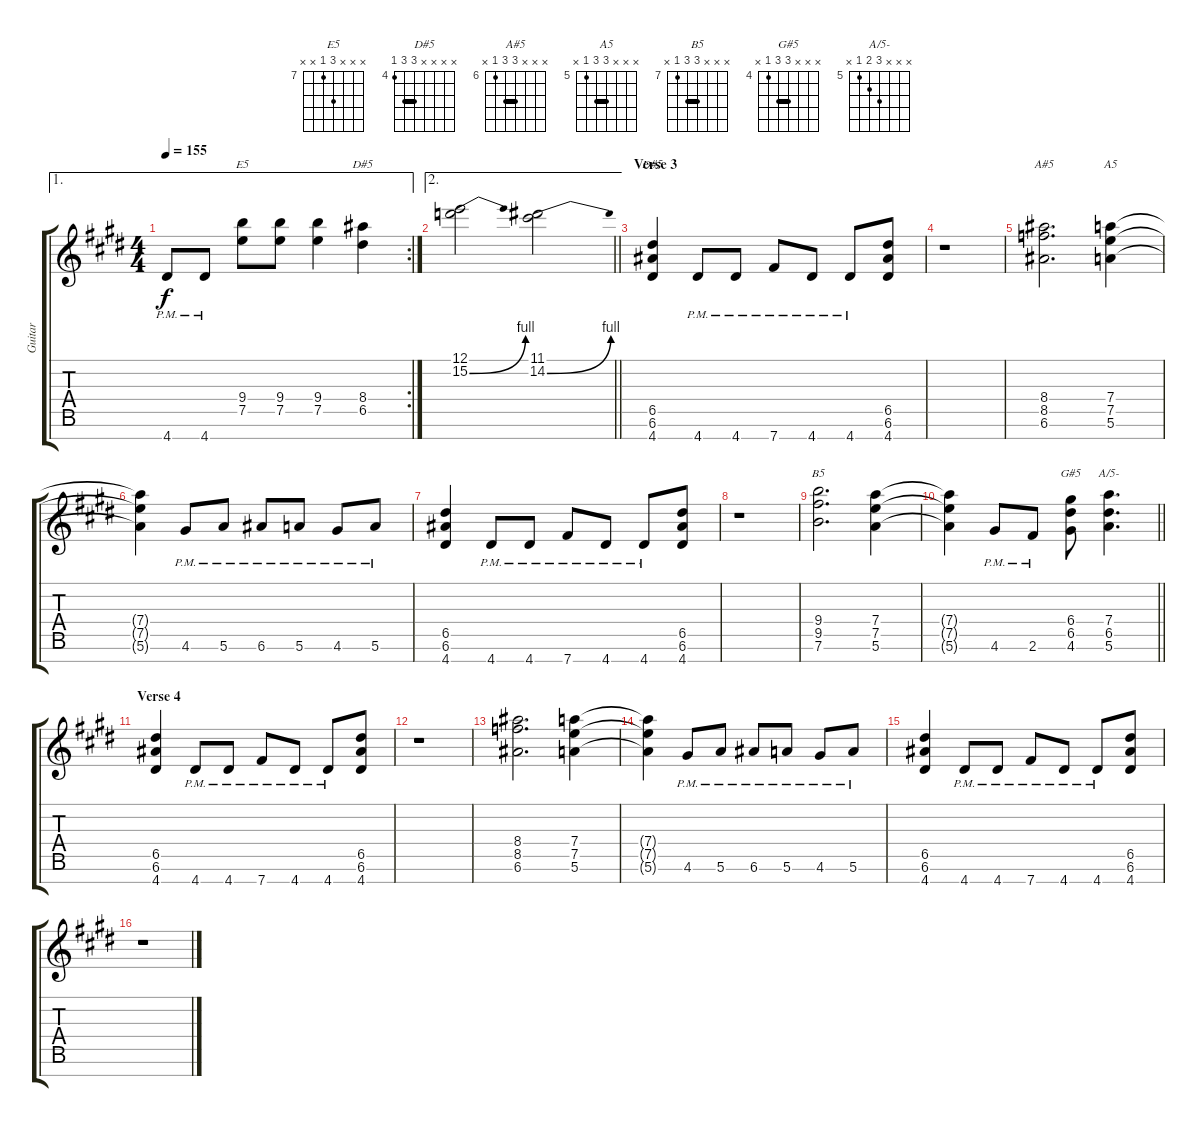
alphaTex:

\track ("Guitar" "Guitar") {instrument distortionguitar}
\staff {score tabs}
\tuning (E4 B3 G3 D3 A2 E2 B1) {hide}
\chord ("E5" x x x 9 7 x x) {firstfret 7}
\chord ("D#5" x x x 8 6 x x) {firstfret 6}
\chord ("D#5" x x x x 6 6 4) {firstfret 4 barre 6}
\chord ("A#5" x x x 8 8 6 x) {firstfret 6 barre 8}
\chord ("A5" x x x 7 7 5 x) {firstfret 5 barre 7}
\chord ("B5" x x x 9 9 7 x) {firstfret 7 barre 9}
\chord ("G#5" x x x 6 6 4 x) {firstfret 4 barre 6}
\chord ("A/5-" x x x 7 6 5 x) {firstfret 5}
\ae 1
\rc 2
\ts (4 4)
\tempo 155
\clef g2
\ks e
4.7{pm}.8{ot 8vb dy f} 4.7{pm}.8{ot 8vb} (9.4 7.5).8{ch "E5" ot 8vb} (9.4 7.5).8{ot 8vb} (9.4 7.5).4{ot 8vb} (8.4 6.5).4{ch "D#5" ot 8vb} |
\ae 2
\barLineRight lightlight
(12.1 15.2{be (bend 0 0 60 4)}).2 (11.1 14.2{be (bend 0 0 60 4)}).2 |
\section ("" "Verse 3")
(6.5 6.6 4.7).4{ch "D#5" ot 8vb} 4.7{pm}.8{ot 8vb} 4.7{pm}.8{ot 8vb} 7.7{pm}.8{ot 8vb} 4.7{pm}.8{ot 8vb} 4.7{pm}.8{ot 8vb} (6.5 6.6 4.7).8{ot 8vb} |
r.1{ot 8vb} |
(8.4 8.5 6.6).2{d ch "A#5" ot 8vb} (7.4 7.5 5.6).4{ch "A5" ot 8vb} |
(7.4{t} 7.5{t} 5.6{t}).4{ot 8vb} 4.6{pm}.8{ot 8vb} 5.6{pm}.8{ot 8vb} 6.6{pm}.8{ot 8vb} 5.6{pm}.8{ot 8vb} 4.6{pm}.8{ot 8vb} 5.6{pm}.8{ot 8vb} |
(6.5 6.6 4.7).4{ot 8vb} 4.7{pm}.8{ot 8vb} 4.7{pm}.8{ot 8vb} 7.7{pm}.8{ot 8vb} 4.7{pm}.8{ot 8vb} 4.7{pm}.8{ot 8vb} (6.5 6.6 4.7).8{ot 8vb} |
r.1{ot 8vb} |
(9.4 9.5 7.6).2{d ch "B5" ot 8vb} (7.4 7.5 5.6).4{ot 8vb} |
\barLineRight lightlight
(7.4{t} 7.5{t} 5.6{t}).4{ot 8vb} 4.6{pm}.8{ot 8vb} 2.6{pm}.8{ot 8vb} (6.4 6.5 4.6).8{ch "G#5" ot 8vb} (7.4 6.5 5.6).4{d ch "A/5-" ot 8vb} |
\section ("" "Verse 4")
(6.5 6.6 4.7).4{ot 8vb} 4.7{pm}.8{ot 8vb} 4.7{pm}.8{ot 8vb} 7.7{pm}.8{ot 8vb} 4.7{pm}.8{ot 8vb} 4.7{pm}.8{ot 8vb} (6.5 6.6 4.7).8{ot 8vb} |
r.1{ot 8vb} |
(8.4 8.5 6.6).2{d ot 8vb} (7.4 7.5 5.6).4{ot 8vb} |
(7.4{t} 7.5{t} 5.6{t}).4{ot 8vb} 4.6{pm}.8{ot 8vb} 5.6{pm}.8{ot 8vb} 6.6{pm}.8{ot 8vb} 5.6{pm}.8{ot 8vb} 4.6{pm}.8{ot 8vb} 5.6{pm}.8{ot 8vb} |
(6.5 6.6 4.7).4{ot 8vb} 4.7{pm}.8{ot 8vb} 4.7{pm}.8{ot 8vb} 7.7{pm}.8{ot 8vb} 4.7{pm}.8{ot 8vb} 4.7{pm}.8{ot 8vb} (6.5 6.6 4.7).8{ot 8vb} |
r.1{ot 8vb}
